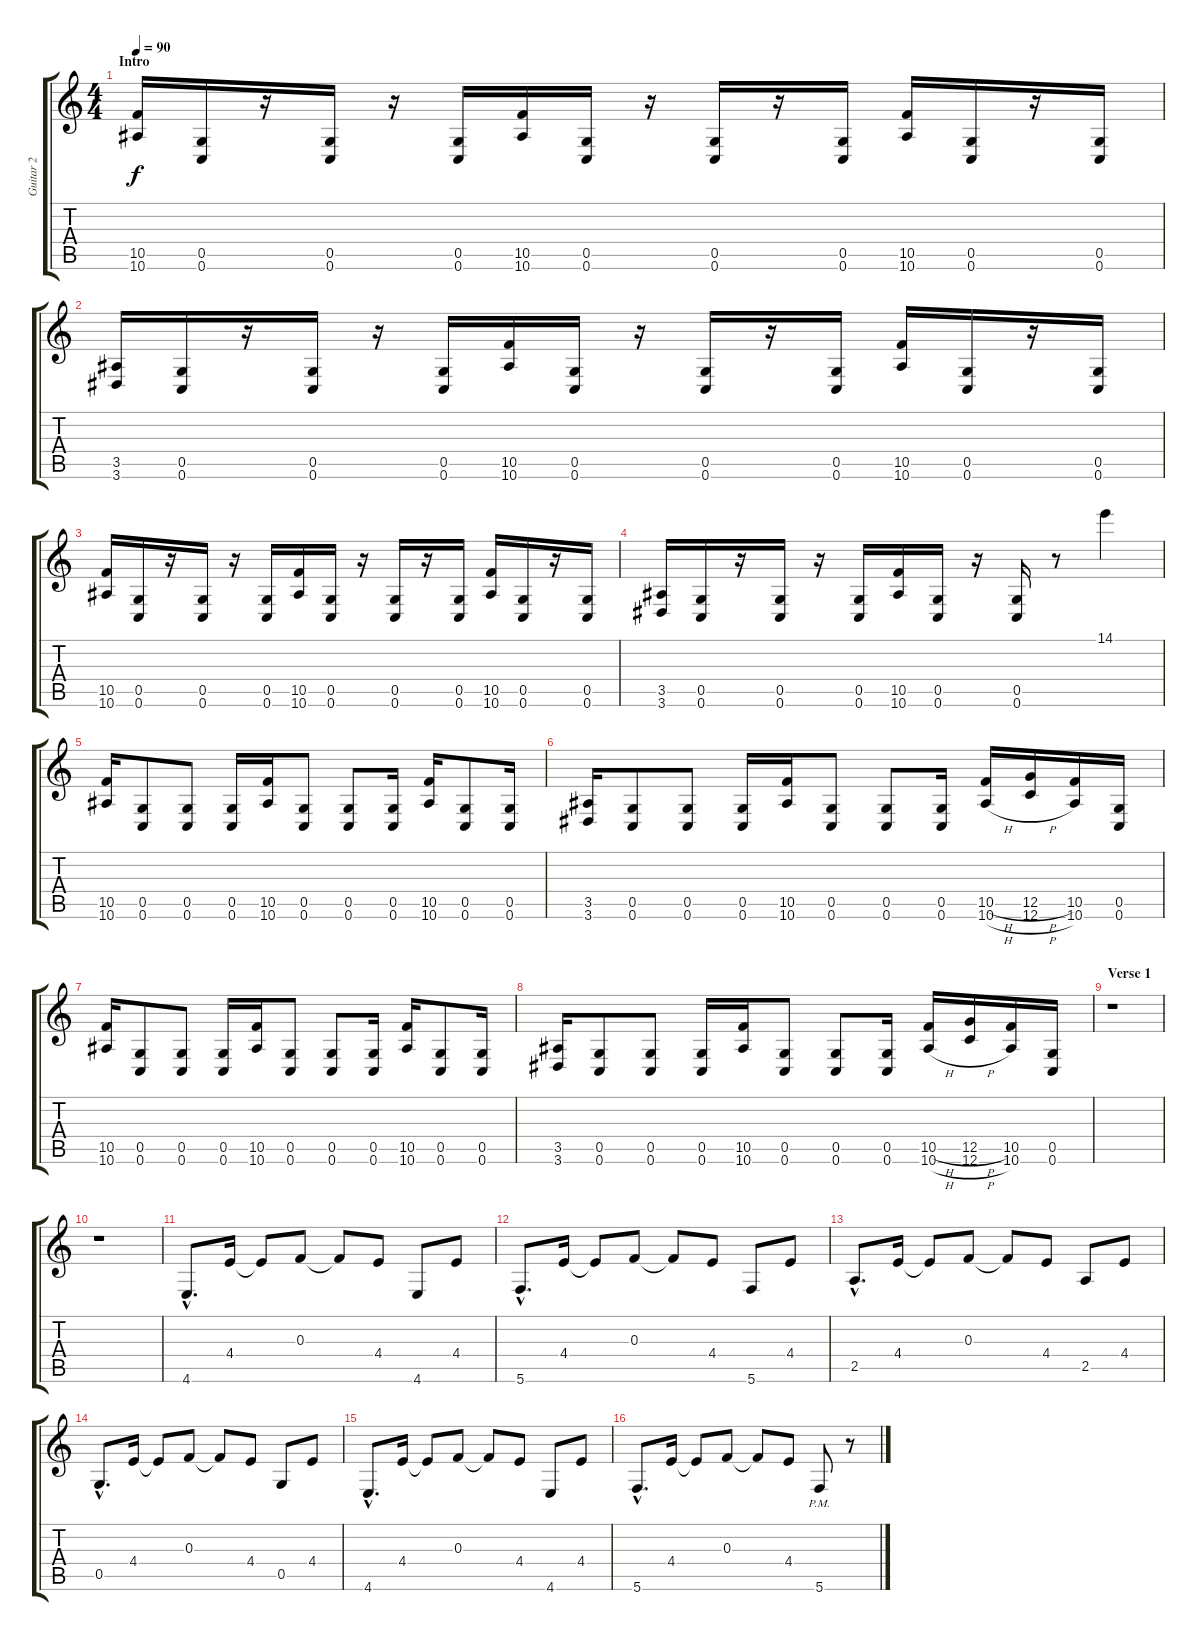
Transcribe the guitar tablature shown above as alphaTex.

\track ("Guitar 2" "Guitar 2") {instrument distortionguitar}
\staff {score tabs}
\tuning (D4 A3 F3 C3 G2 C2) {hide}
\ts (4 4)
\section ("" "Intro")
\tempo 90
\clef g2
\ks c
(10.5 10.6).16{dy f instrument distortionguitar} (0.5 0.6).16 r.16 (0.5 0.6).16 r.16 (0.5 0.6).16 (10.5 10.6).16 (0.5 0.6).16 r.16 (0.5 0.6).16 r.16 (0.5 0.6).16 (10.5 10.6).16 (0.5 0.6).16 r.16 (0.5 0.6).16 |
(3.5 3.6).16 (0.5 0.6).16 r.16 (0.5 0.6).16 r.16 (0.5 0.6).16 (10.5 10.6).16 (0.5 0.6).16 r.16 (0.5 0.6).16 r.16 (0.5 0.6).16 (10.5 10.6).16 (0.5 0.6).16 r.16 (0.5 0.6).16 |
(10.5 10.6).16 (0.5 0.6).16 r.16 (0.5 0.6).16 r.16 (0.5 0.6).16 (10.5 10.6).16 (0.5 0.6).16 r.16 (0.5 0.6).16 r.16 (0.5 0.6).16 (10.5 10.6).16 (0.5 0.6).16 r.16 (0.5 0.6).16 |
(3.5 3.6).16 (0.5 0.6).16 r.16 (0.5 0.6).16 r.16 (0.5 0.6).16 (10.5 10.6).16 (0.5 0.6).16 r.16 (0.5 0.6).16 r.8 14.1.4 |
(10.5 10.6).16 (0.5 0.6).8 (0.5 0.6).8 (0.5 0.6).16 (10.5 10.6).16 (0.5 0.6).8 (0.5 0.6).8 (0.5 0.6).16 (10.5 10.6).16 (0.5 0.6).8 (0.5 0.6).16 |
(3.5 3.6).16 (0.5 0.6).8 (0.5 0.6).8 (0.5 0.6).16 (10.5 10.6).16 (0.5 0.6).8 (0.5 0.6).8 (0.5 0.6).16 (10.5{h} 10.6{h}).16 (12.5{h} 12.6{h}).16 (10.5 10.6).16 (0.5 0.6).16 |
(10.5 10.6).16 (0.5 0.6).8 (0.5 0.6).8 (0.5 0.6).16 (10.5 10.6).16 (0.5 0.6).8 (0.5 0.6).8 (0.5 0.6).16 (10.5 10.6).16 (0.5 0.6).8 (0.5 0.6).16 |
(3.5 3.6).16 (0.5 0.6).8 (0.5 0.6).8 (0.5 0.6).16 (10.5 10.6).16 (0.5 0.6).8 (0.5 0.6).8 (0.5 0.6).16 (10.5{h} 10.6{h}).16 (12.5{h} 12.6{h}).16 (10.5 10.6).16 (0.5 0.6).16 |
\section ("" "Verse 1")
r.1 |
r.1 |
4.6{hac}.8{d volume 14} 4.4.16 4.4{t}.8 0.3.8 0.3{t}.8 4.4.8 4.6.8 4.4.8 |
5.6{hac}.8{d} 4.4.16 4.4{t}.8 0.3.8 0.3{t}.8 4.4.8 5.6.8 4.4.8 |
2.5{hac}.8{d} 4.4.16 4.4{t}.8 0.3.8 0.3{t}.8 4.4.8 2.5.8 4.4.8 |
0.5{hac}.8{d} 4.4.16 4.4{t}.8 0.3.8 0.3{t}.8 4.4.8 0.5.8 4.4.8 |
4.6{hac}.8{d} 4.4.16 4.4{t}.8 0.3.8 0.3{t}.8 4.4.8 4.6.8 4.4.8 |
5.6{hac}.8{d} 4.4.16 4.4{t}.8 0.3.8 0.3{t}.8 4.4.8 5.6{pm}.8 r.8
